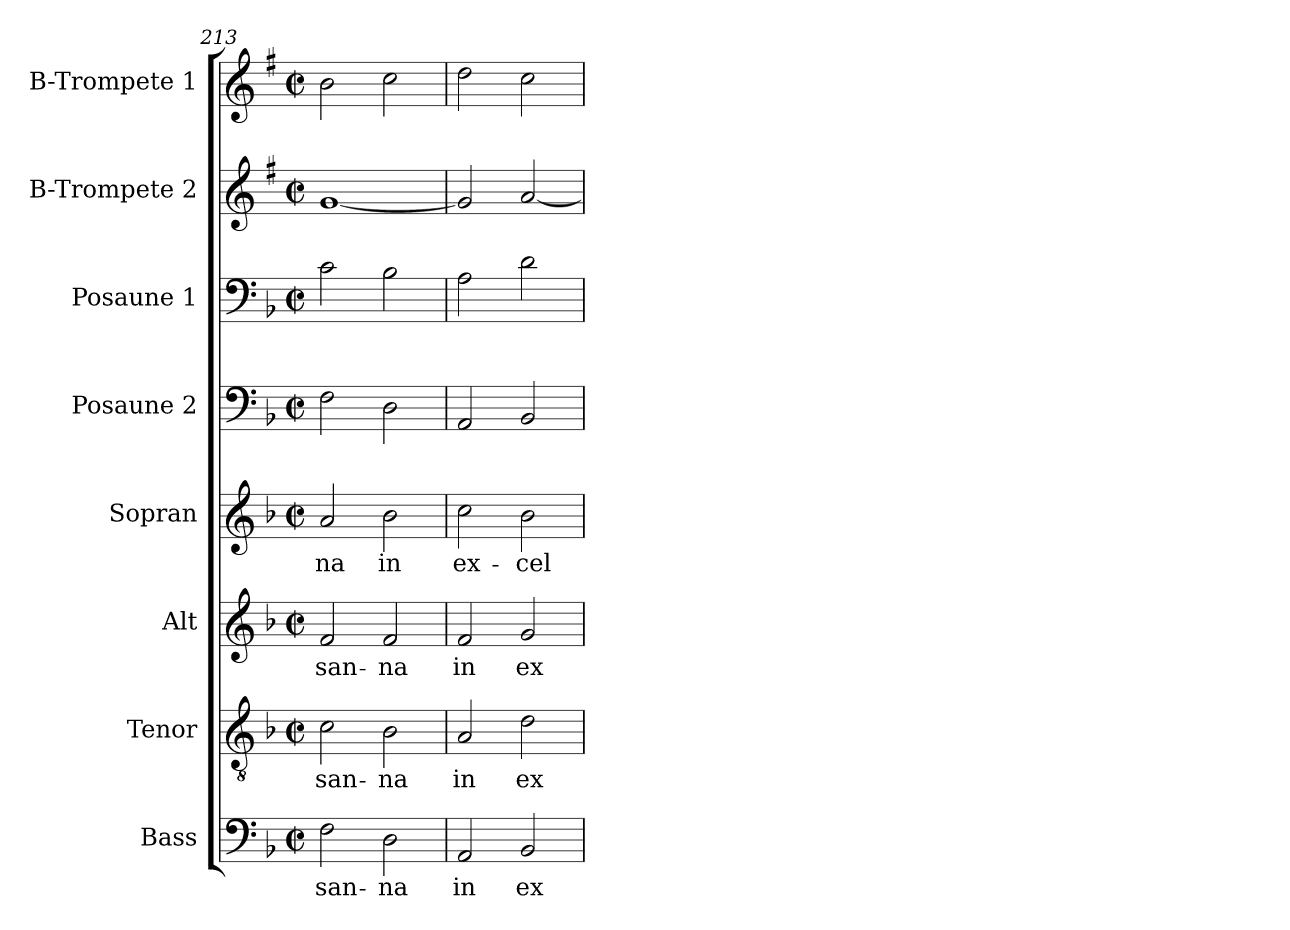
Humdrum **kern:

**kern	**text	**kern	**text	**kern	**text	**kern	**text	**kern	**kern	**kern	**kern
*part8	*part8	*part7	*part7	*part6	*part6	*part5	*part5	*part4	*part3	*part2	*part1
*staff8	*staff8	*staff7	*staff7	*staff6	*staff6	*staff5	*staff5	*staff4	*staff3	*staff2	*staff1
*I"Bass	*	*I"Tenor	*	*I"Alt	*	*I"Sopran	*	*I"Posaune 2	*I"Posaune 1	*I"B-Trompete 2	*I"B-Trompete 1
*I'B.	*	*I'T.	*	*I'A.	*	*I'S.	*	*I'Pos. 2	*I'Pos. 1	*I'B Trp. 2	*I'B Trp. 1
*clefF4	*	*clefGv2	*	*clefG2	*	*clefG2	*	*clefF4	*clefF4	*clefG2	*clefG2
*	*	*	*	*	*	*	*	*	*	*ITrd1c2	*ITrd1c2
*k[b-]	*	*k[b-]	*	*k[b-]	*	*k[b-]	*	*k[b-]	*k[b-]	*k[b-]	*k[b-]
*F:	*	*F:	*	*F:	*	*F:	*	*F:	*F:	*F:	*F:
*M2/2	*	*M2/2	*	*M2/2	*	*M2/2	*	*M2/2	*M2/2	*M2/2	*M2/2
*met(c|)	*	*met(c|)	*	*met(c|)	*	*met(c|)	*	*met(c|)	*met(c|)	*met(c|)	*met(c|)
=213	=213	=213	=213	=213	=213	=213	=213	=213	=213	=213	=213
!	!LO:LY:b	!	!LO:LY:b	!	!LO:LY:b	!	!LO:LY:b	!	!	!	!
2F\	-san-	2c\	-san-	2f/	-san-	2a/	-na	2F\	2c\	[1f	2a\
!	!LO:LY:b	!	!LO:LY:b	!	!LO:LY:b	!	!LO:LY:b	!	!	!	!
2D\	-na	2B-\	-na	2f/	-na	2b-\	in	2D\	2B-\	.	2b-\
=214	=214	=214	=214	=214	=214	=214	=214	=214	=214	=214	=214
!	!LO:LY:b	!	!LO:LY:b	!	!LO:LY:b	!	!LO:LY:b	!	!	!	!
2AA/	in	2A/	in	2f/	in	2cc\	ex-	2AA/	2A\	2f/]	2cc\
!	!LO:LY:b	!	!LO:LY:b	!	!LO:LY:b	!	!LO:LY:b	!	!	!	!
2BB-/	ex-	2d\	ex-	2g/	ex-	2b-\	-cel-	2BB-/	2d\	[2g/	2b-\
=	=	=	=	=	=	=	=	=	=	=	=
*-	*-	*-	*-	*-	*-	*-	*-	*-	*-	*-	*-
